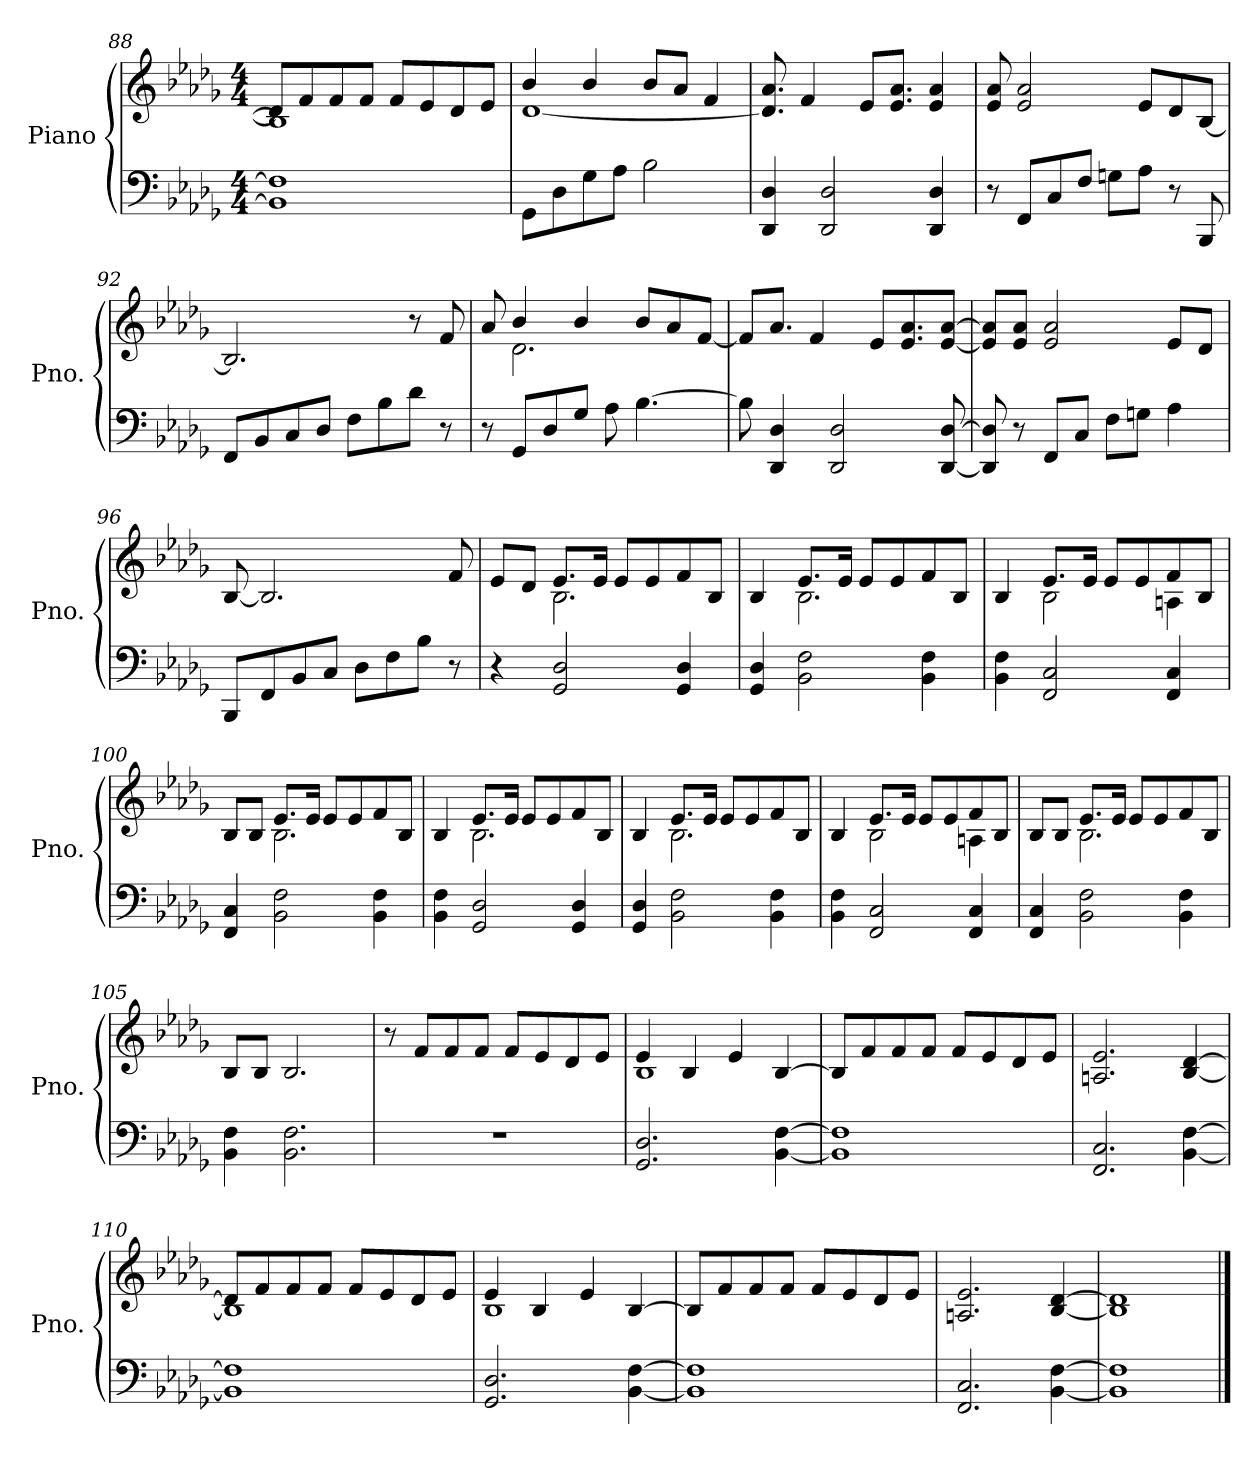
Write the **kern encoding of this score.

**kern	**kern
*part1	*part1
*staff2	*staff1
*I"Piano	*
*I'Pno.	*
*clefF4	*clefG2
*k[b-e-a-d-g-]	*k[b-e-a-d-g-]
*M4/4	*M4/4
=88	=88
*	*^
1BB-] 1F]	8d-/L]	1B-]
.	8f/	.
.	8f/	.
.	8f/J	.
.	8f/L	.
.	8e-/	.
.	8d-/	.
.	8e-/J	.
=89	=89	=89
8GG-\L	4b-/	[1d-
8D-\	.	.
8G-\	4b-/	.
8A-\J	.	.
2B-\	8b-/L	.
.	8a-/J	.
.	4f/	.
*	*v	*v
!!LO:PB:g=z
=90	=90
4DD-/ 4D-/	8.d-/] 8.a-/
.	4f/
2DD-/ 2D-/	.
.	8e-/L
.	8.e-/ 8.a-/J
4DD-/ 4D-/	4e-/ 4a-/
=91	=91
8r	8e-/ 8a-/
8FF/L	2e-/ 2a-/
8C/	.
8F/J	.
8Gn\L	.
8A-\J	8e-/L
8r	8d-/
8BBB-/	[8B-/J
=92	=92
8FF/L	2.B-/]
8BB-/	.
8C/	.
8D-/J	.
8F\L	.
8B-\	.
8d-\J	8r
8r	8f/
=93	=93
*	*^
8r	8a-/	8ryy
8GG-/L	4b-/	2.d-\
8D-/	.	.
8G-/J	4b-/	.
8A-\	.	.
[4.B-\	8b-/L	.
.	8a-/	.
.	[8f/J	8ryy
*	*v	*v
=94	=94
8B-\]	8f/L]
4DD-/ 4D-/	8.a-/J
.	4f/
2DD-/ 2D-/	.
.	8e-/L
.	8.e-/ 8.a-/
[8DD-/ [8D-/	[8e-/ [8a-/J
!!LO:LB:g=z
=95	=95
8DD-/] 8D-/]	8e-/] 8a-/]L
8r	8e-/ 8a-/J
8FF/L	2e-/ 2a-/
8C/J	.
8F\L	.
8Gn\J	.
4A-\	8e-/L
.	8d-/J
=96	=96
8BBB-/L	[8B-/
8FF/	2.B-/]
8BB-/	.
8C/J	.
8D-\L	.
8F\	.
8B-\J	.
8r	8f/
=97	=97
*	*^
4r	8e-/L	4ryy
.	8d-/J	.
2GG-/ 2D-/	8.e-/L	2.B-\
.	16e-/Jk	.
.	8e-/L	.
.	8e-/	.
4GG-/ 4D-/	8f/	.
.	8B-/J	.
=98	=98	=98
4GG-/ 4D-/	4B-/	4ryy
2BB-\ 2F\	8.e-/L	2.B-\
.	16e-/Jk	.
.	8e-/L	.
.	8e-/	.
4BB-\ 4F\	8f/	.
.	8B-/J	.
!!LO:LB:g=z	!!
=99	=99	=99
4BB-\ 4F\	4B-/	4ryy
2FF/ 2C/	8.e-/L	2B-\
.	16e-/Jk	.
.	8e-/L	.
.	8e-/	.
4FF/ 4C/	8f/	4An\
.	8B-/J	.
=100	=100	=100
4FF/ 4C/	8B-/L	4ryy
.	8B-/J	.
2BB-\ 2F\	8.e-/L	2.B-\
.	16e-/Jk	.
.	8e-/L	.
.	8e-/	.
4BB-\ 4F\	8f/	.
.	8B-/J	.
=101	=101	=101
4BB-\ 4F\	4B-/	4ryy
2GG-/ 2D-/	8.e-/L	2.B-\
.	16e-/Jk	.
.	8e-/L	.
.	8e-/	.
4GG-/ 4D-/	8f/	.
.	8B-/J	.
=102	=102	=102
4GG-/ 4D-/	4B-/	4ryy
2BB-\ 2F\	8.e-/L	2.B-\
.	16e-/Jk	.
.	8e-/L	.
.	8e-/	.
4BB-\ 4F\	8f/	.
.	8B-/J	.
!!LO:LB:g=z	!!
=103	=103	=103
4BB-\ 4F\	4B-/	4ryy
2FF/ 2C/	8.e-/L	2B-\
.	16e-/Jk	.
.	8e-/L	.
.	8e-/	.
4FF/ 4C/	8f/	4An\
.	8B-/J	.
=104	=104	=104
4FF/ 4C/	8B-/L	4ryy
.	8B-/J	.
2BB-\ 2F\	8.e-/L	2.B-\
.	16e-/Jk	.
.	8e-/L	.
.	8e-/	.
4BB-\ 4F\	8f/	.
.	8B-/J	.
*	*v	*v
=105	=105
4BB-\ 4F\	8B-/L
.	8B-/J
2.BB-\ 2.F\	2.B-/
=106	=106
1r	8r
.	8f/L
.	8f/
.	8f/J
.	8f/L
.	8e-/
.	8d-/
.	8e-/J
=107	=107
*	*^
2.GG-/ 2.D-/	4e-/	1B-
.	4B-/	.
.	4e-/	.
[4BB-\ [4F\	[4B-/	.
*	*v	*v
!!LO:LB:g=z
=108	=108
1BB-] 1F]	8B-/L]
.	8f/
.	8f/
.	8f/J
.	8f/L
.	8e-/
.	8d-/
.	8e-/J
=109	=109
2.FF/ 2.C/	2.An/ 2.e-/
[4BB-\ [4F\	[4B-/ [4d-/
=110	=110
*	*^
1BB-] 1F]	8d-/L]	1B-]
.	8f/	.
.	8f/	.
.	8f/J	.
.	8f/L	.
.	8e-/	.
.	8d-/	.
.	8e-/J	.
=111	=111	=111
2.GG-/ 2.D-/	4e-/	1B-
.	4B-/	.
.	4e-/	.
[4BB-\ [4F\	[4B-/	.
*	*v	*v
=112	=112
1BB-] 1F]	8B-/L]
.	8f/
.	8f/
.	8f/J
.	8f/L
.	8e-/
.	8d-/
.	8e-/J
=113	=113
2.FF/ 2.C/	2.An/ 2.e-/
[4BB-\ [4F\	[4B-/ [4d-/
=114	=114
1BB-] 1F]	1B-] 1d-]
==	==
*-	*-
